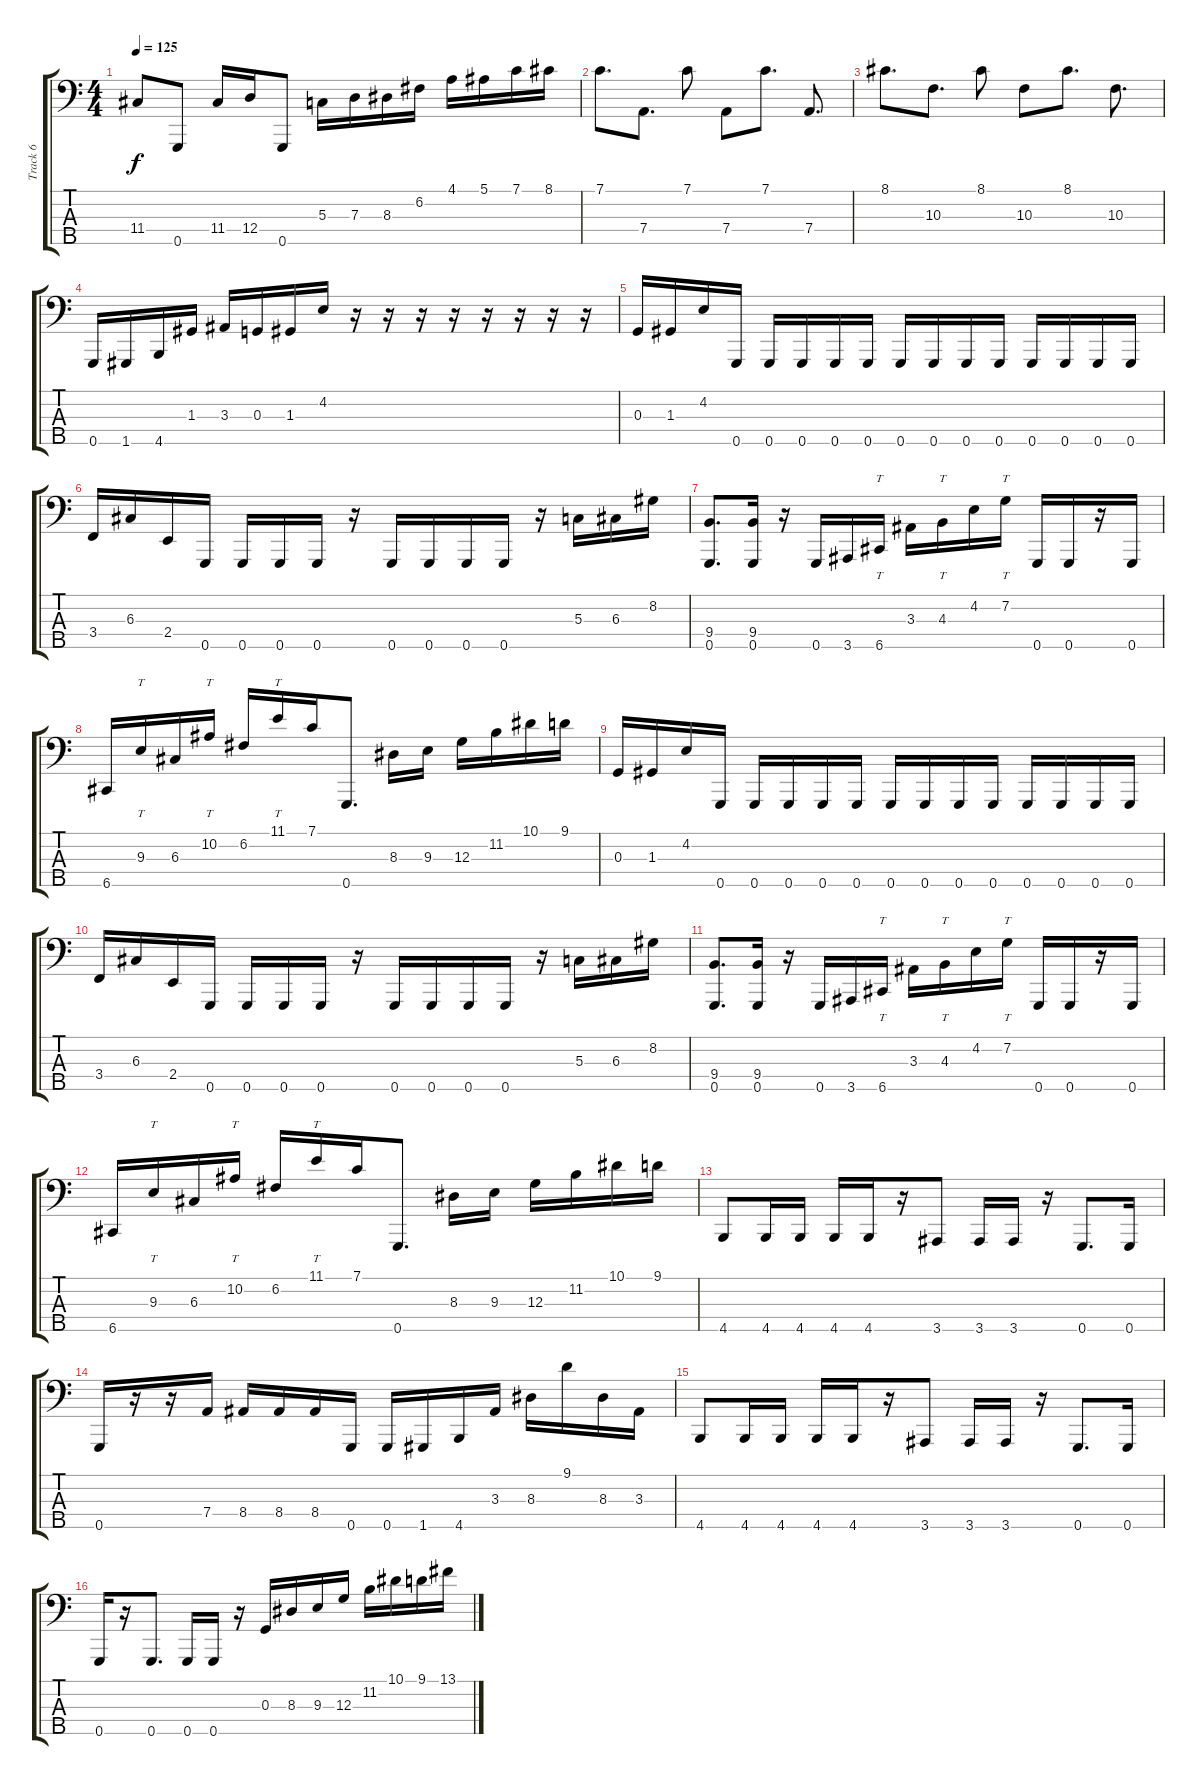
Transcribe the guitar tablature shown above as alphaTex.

\track ("Track 6" "Track 6") {instrument fretlessbass}
\staff {score tabs}
\tuning (F2 C2 G1 D1 G0) {hide}
\ts (4 4)
\tempo 125
\clef f4
\ks c
11.4.8{dy f} 0.5.8 11.4.16 12.4.16 0.5.8 5.3.16 7.3.16 8.3.16 6.2.16 4.1.16 5.1.16 7.1.16 8.1.16 |
7.1.8{d} 7.4.8{d} 7.1.8 7.4.8 7.1.8{d} 7.4.8{d} |
8.1.8{d} 10.3.8{d} 8.1.8 10.3.8 8.1.8{d} 10.3.8{d} |
0.5.16 1.5.16 4.5.16 1.3.16 3.3.16 0.3.16 1.3.16 4.2.16 r.16 r.16 r.16 r.16 r.16 r.16 r.16 r.16 |
0.3.16 1.3.16 4.2.16 0.5.16 0.5.16 0.5.16 0.5.16 0.5.16 0.5.16 0.5.16 0.5.16 0.5.16 0.5.16 0.5.16 0.5.16 0.5.16 |
3.4.16 6.3.16 2.4.16 0.5.16 0.5.16 0.5.16 0.5.16 r.16 0.5.16 0.5.16 0.5.16 0.5.16 r.16 5.3.16 6.3.16 8.2.16 |
(9.4 0.5).8{d} (9.4 0.5).16 r.16 0.5.16 3.5.16 6.5.16{tt} 3.3.16 4.3.16{tt} 4.2.16 7.2.16{tt} 0.5.16 0.5.16 r.16 0.5.16 |
6.5.16 9.3.16{tt} 6.3.16 10.2.16{tt} 6.2.16 11.1.16{tt} 7.1.16 0.5.8{d} 8.3.16 9.3.16 12.3.16 11.2.16 10.1.16 9.1.16 |
0.3.16 1.3.16 4.2.16 0.5.16 0.5.16 0.5.16 0.5.16 0.5.16 0.5.16 0.5.16 0.5.16 0.5.16 0.5.16 0.5.16 0.5.16 0.5.16 |
3.4.16 6.3.16 2.4.16 0.5.16 0.5.16 0.5.16 0.5.16 r.16 0.5.16 0.5.16 0.5.16 0.5.16 r.16 5.3.16 6.3.16 8.2.16 |
(9.4 0.5).8{d} (9.4 0.5).16 r.16 0.5.16 3.5.16 6.5.16{tt} 3.3.16 4.3.16{tt} 4.2.16 7.2.16{tt} 0.5.16 0.5.16 r.16 0.5.16 |
6.5.16 9.3.16{tt} 6.3.16 10.2.16{tt} 6.2.16 11.1.16{tt} 7.1.16 0.5.8{d} 8.3.16 9.3.16 12.3.16 11.2.16 10.1.16 9.1.16 |
4.5.8 4.5.16 4.5.16 4.5.16 4.5.16 r.16 3.5.8 3.5.16 3.5.16 r.16 0.5.8{d} 0.5.16 |
0.5.16 r.16 r.16 7.4.16 8.4.16 8.4.16 8.4.16 0.5.16 0.5.16 1.5.16 4.5.16 3.3.16 8.3.16 9.1.16 8.3.16 3.3.16 |
4.5.8 4.5.16 4.5.16 4.5.16 4.5.16 r.16 3.5.8 3.5.16 3.5.16 r.16 0.5.8{d} 0.5.16 |
0.5.16 r.16 0.5.8{d} 0.5.16 0.5.16 r.16 0.3.16 8.3.16 9.3.16 12.3.16 11.2.16 10.1.16 9.1.16 13.1.16
